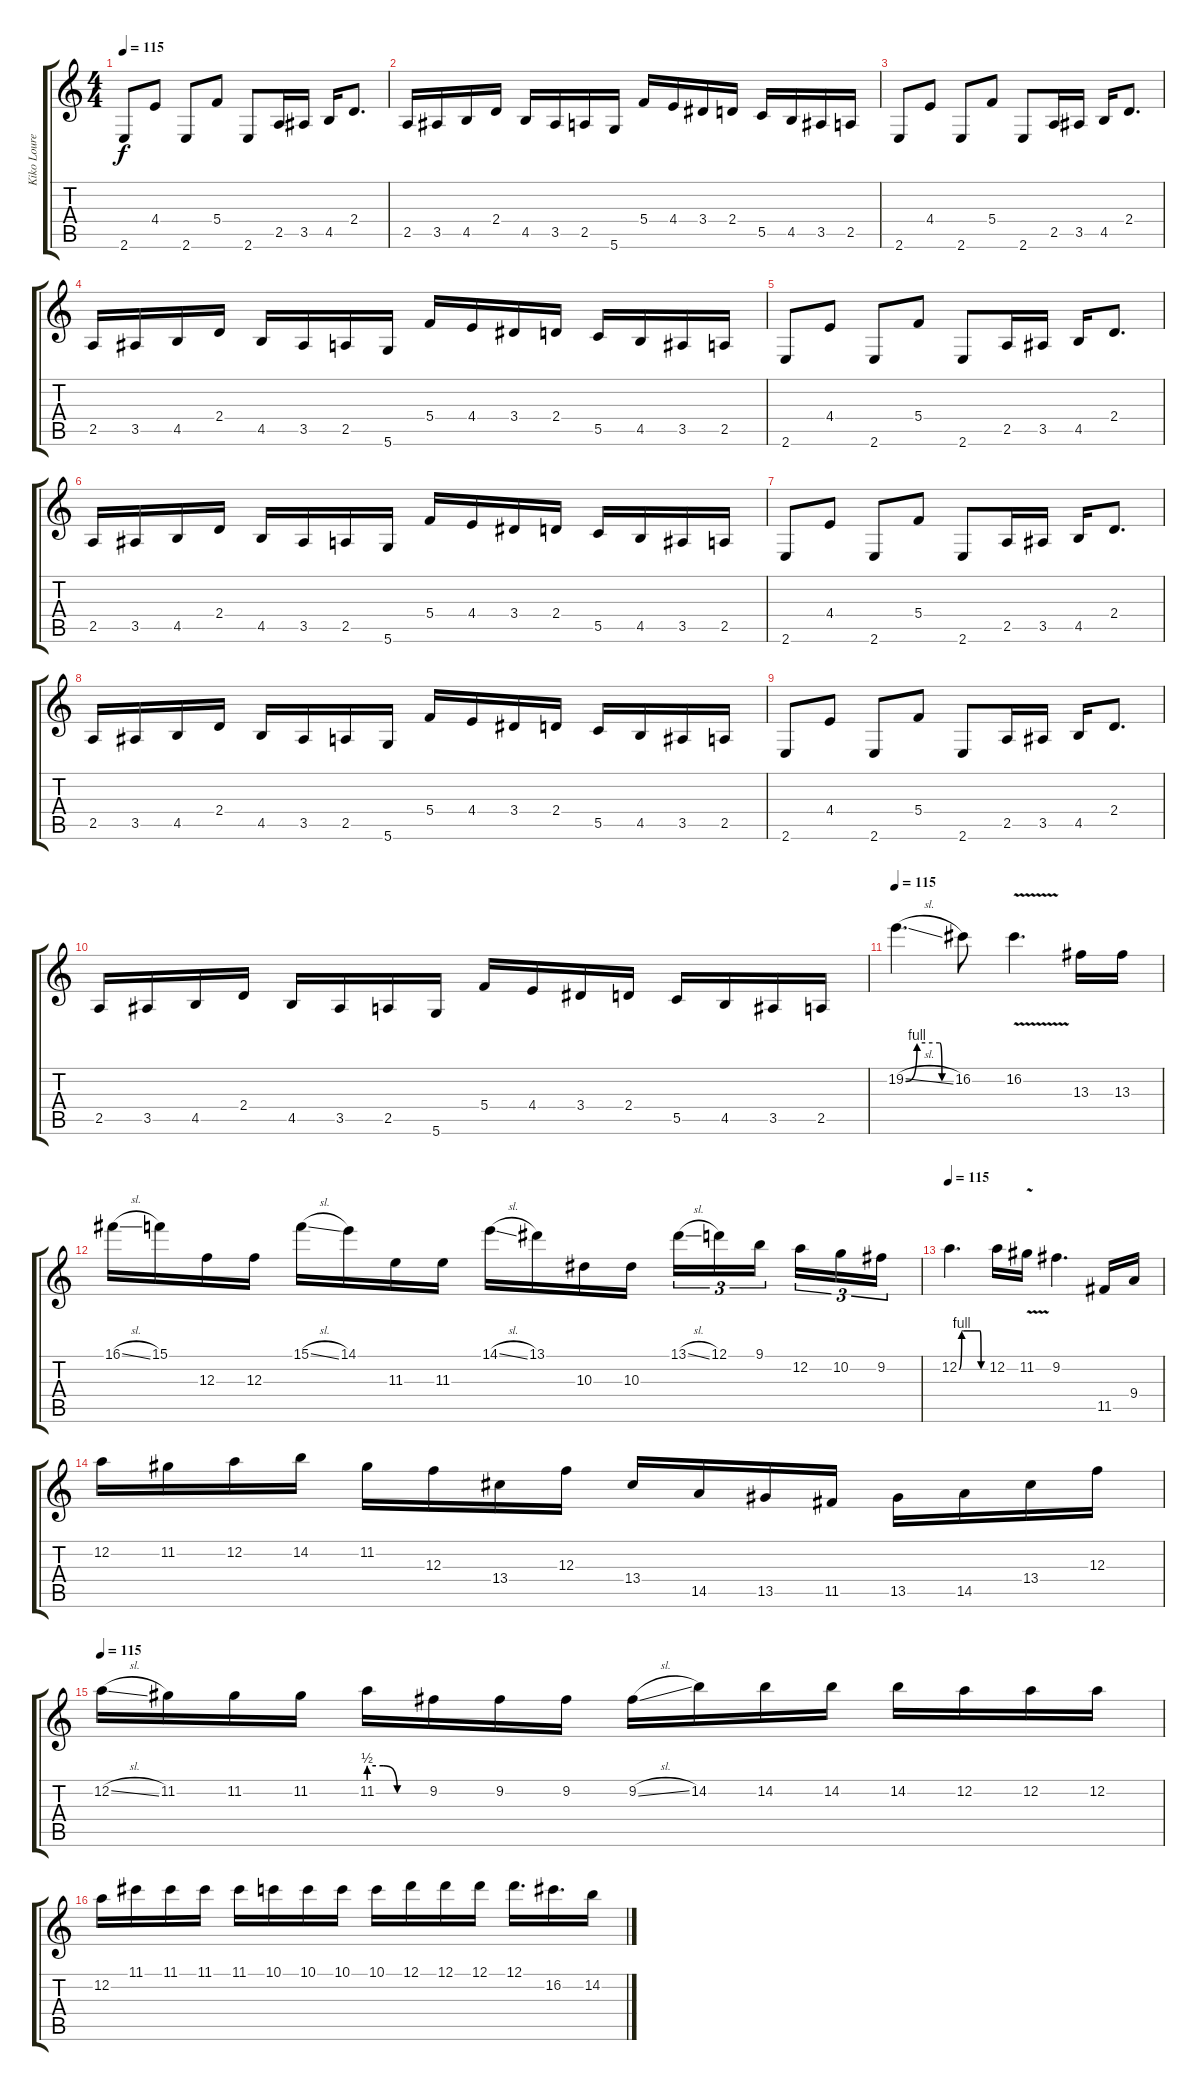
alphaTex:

\track ("Kiko Loureiro" "Kiko Loure") {instrument distortionguitar}
\staff {score tabs}
\tuning (D4 A3 F3 C3 G2 D2) {hide}
\ts (4 4)
\tempo 115
\clef g2
\ks c
2.6.8{dy f} 4.4.8 2.6.8 5.4.8 2.6.8 2.5.16 3.5.16 4.5.16 2.4.8{d} |
2.5.16 3.5.16 4.5.16 2.4.16 4.5.16 3.5.16 2.5.16 5.6.16 5.4.16 4.4.16 3.4.16 2.4.16 5.5.16 4.5.16 3.5.16 2.5.16 |
2.6.8 4.4.8 2.6.8 5.4.8 2.6.8 2.5.16 3.5.16 4.5.16 2.4.8{d} |
2.5.16 3.5.16 4.5.16 2.4.16 4.5.16 3.5.16 2.5.16 5.6.16 5.4.16 4.4.16 3.4.16 2.4.16 5.5.16 4.5.16 3.5.16 2.5.16 |
2.6.8 4.4.8 2.6.8 5.4.8 2.6.8 2.5.16 3.5.16 4.5.16 2.4.8{d} |
2.5.16 3.5.16 4.5.16 2.4.16 4.5.16 3.5.16 2.5.16 5.6.16 5.4.16 4.4.16 3.4.16 2.4.16 5.5.16 4.5.16 3.5.16 2.5.16 |
2.6.8 4.4.8 2.6.8 5.4.8 2.6.8 2.5.16 3.5.16 4.5.16 2.4.8{d} |
2.5.16 3.5.16 4.5.16 2.4.16 4.5.16 3.5.16 2.5.16 5.6.16 5.4.16 4.4.16 3.4.16 2.4.16 5.5.16 4.5.16 3.5.16 2.5.16 |
2.6.8 4.4.8 2.6.8 5.4.8 2.6.8 2.5.16 3.5.16 4.5.16 2.4.8{d} |
2.5.16 3.5.16 4.5.16 2.4.16 4.5.16 3.5.16 2.5.16 5.6.16 5.4.16 4.4.16 3.4.16 2.4.16 5.5.16 4.5.16 3.5.16 2.5.16 |
\tempo 115
19.2{be (custom 0 0 15 4 45 4 48 0 60 0) sl}.4{d} 16.2.8 16.2{v}.4{d} 13.3.16 13.3.16 |
16.1{sl}.16 15.1.16 12.3.16 12.3.16 15.1{sl}.16 14.1.16 11.3.16 11.3.16 14.1{sl}.16 13.1.16 10.3.16 10.3.16 13.1{sl}.16{tu (3 2)} 12.1.16{tu (3 2)} 9.1.16{tu (3 2) beam splitsecondary} 12.2.16{tu (3 2)} 10.2.16{tu (3 2)} 9.2.16{tu (3 2)} |
\tempo 115
12.2{be (custom 0 0 6 4 8 4 10 4 25 4 34 4 48 4 50 0 60 0)}.4{d} 12.2.16 11.2{v}.16 9.2.4{d} 11.5.16 9.4.16 |
12.2.16 11.2.16 12.2.16 14.2.16 11.2.16 12.3.16 13.4.16 12.3.16 13.4.16 14.5.16 13.5.16 11.5.16 13.5.16 14.5.16 13.4.16 12.3.16 |
\tempo 115
12.2{sl}.16 11.2.16 11.2.16 11.2.16 11.2{be (custom 0 2 15 2 30 0 60 0)}.16 9.2.16 9.2.16 9.2.16 9.2{sl}.16 14.2.16 14.2.16 14.2.16 14.2.16 12.2.16 12.2.16 12.2.16 |
12.2.16 11.1.16 11.1.16 11.1.16 11.1.16 10.1.16 10.1.16 10.1.16 10.1.16 12.1.16 12.1.16 12.1.16 12.1.16{d} 16.2.16{d} 14.2.16
